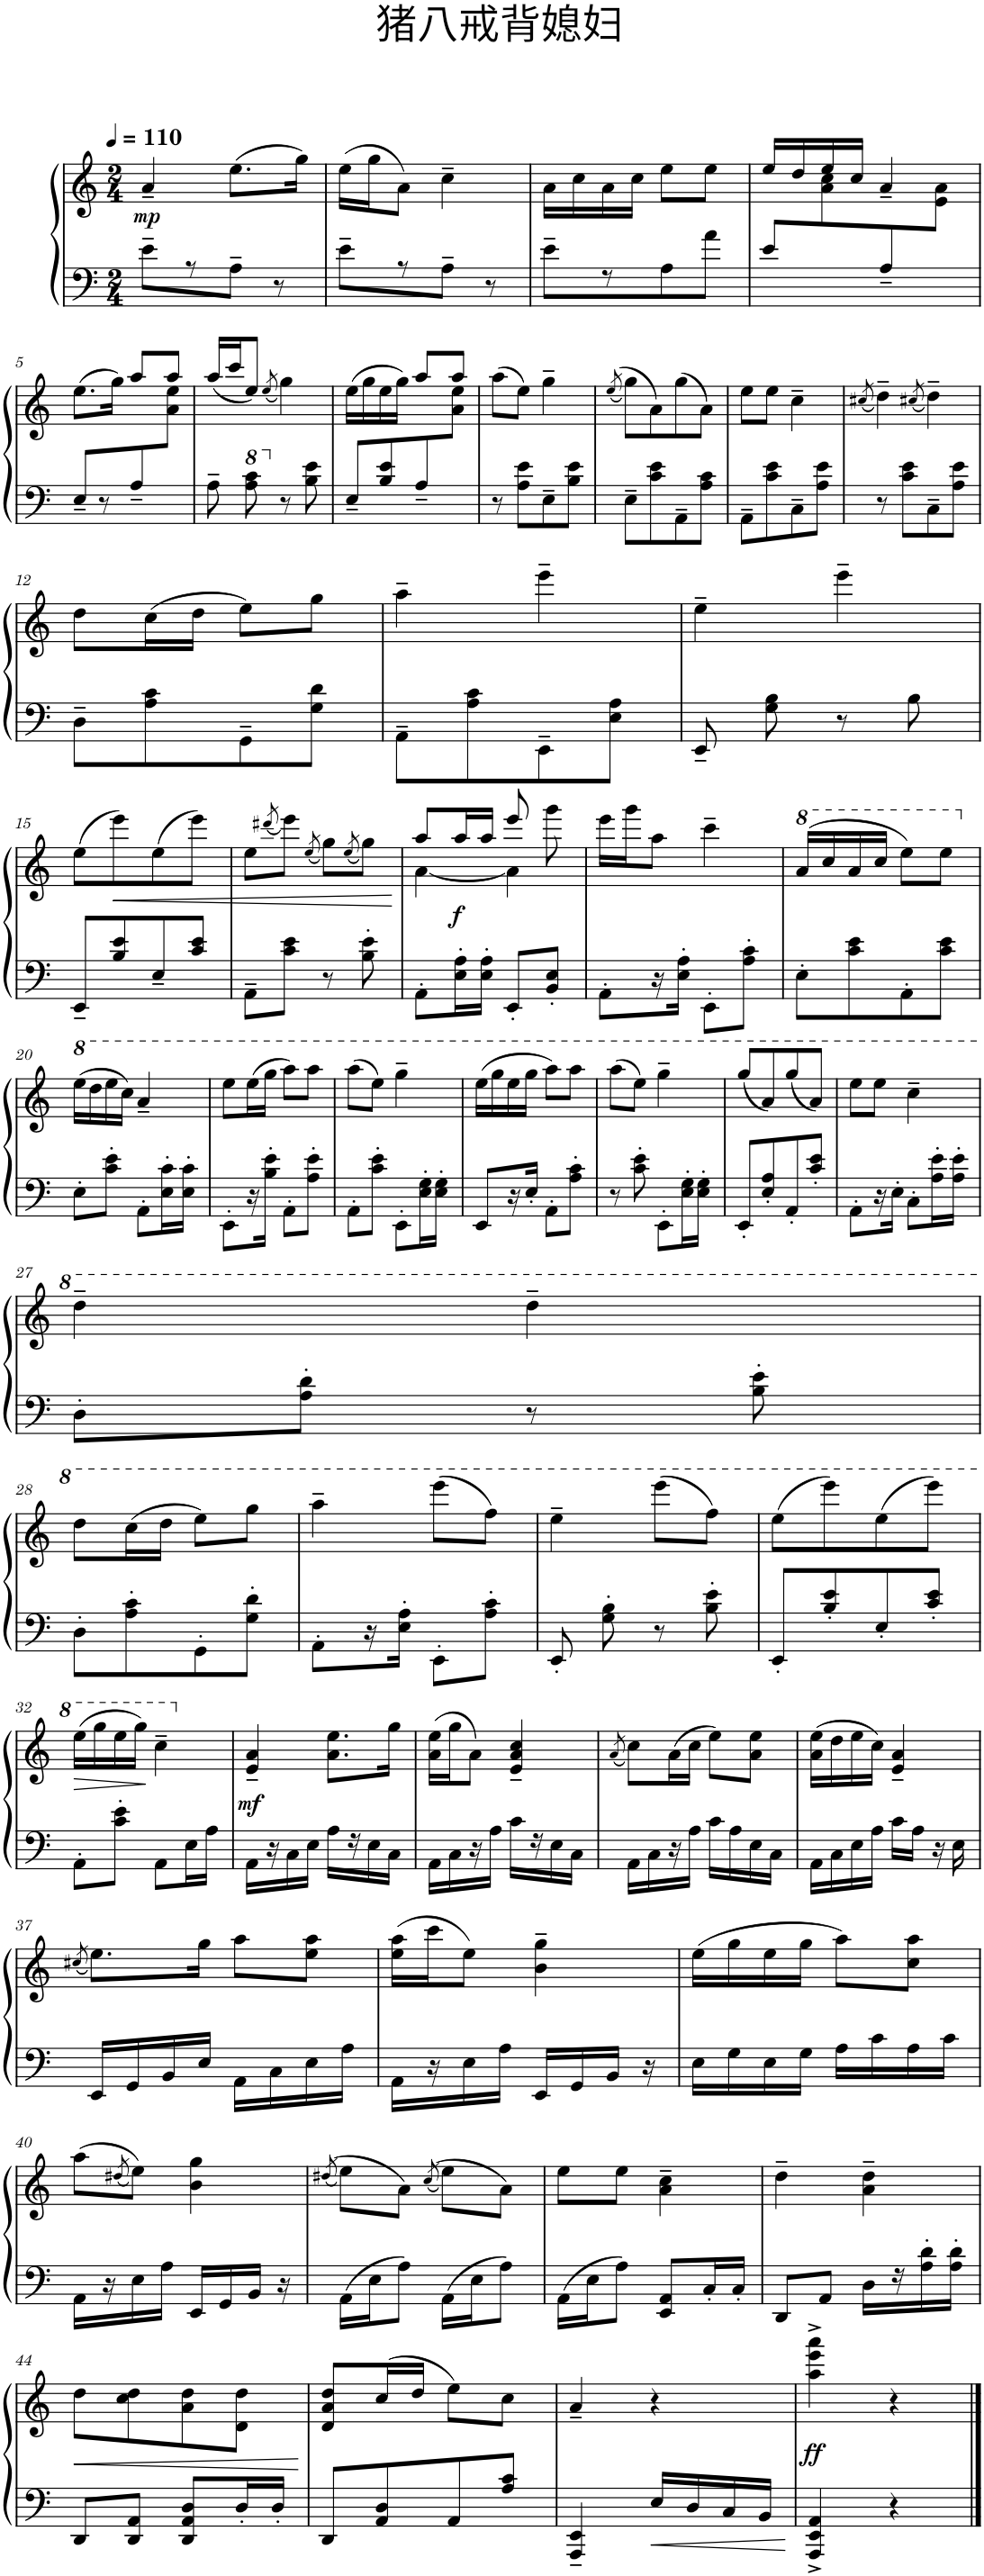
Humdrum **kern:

**kern	**kern	**dynam
*part1	*part1	*part1
*staff2	*staff1	*staff1/2
*I"Piano	*	*
*I'Pno	*	*
*clefF4	*clefG2	*
*k[]	*k[]	*
*M2/4	*M2/4	*
*MM110	*MM110	*
=1	=1	=1
!	!	!LO:DY:b
8e~\L	4a~/	mp
8r	.	.
8A~\J	(>8.ee\L	.
8r	.	.
.	16gg\Jk)	.
=2	=2	=2
8e~\L	(>16ee\LL	.
.	16gg\J	.
8r	8a\J)	.
8A~\J	4cc~\	.
8r	.	.
=3	=3	=3
8e~\L	16a\LL	.
.	16cc\	.
8r	16a\	.
.	16cc\JJ	.
8A\	8ee\L	.
8a\J	8ee\J	.
=4	=4	=4
*	*^	*
8e/L	16ee/LL	8ryy	.
.	16dd/	.	.
8ryy	16ee/	8a\ 8cc\	.
.	16cc/JJ	.	.
8A~/	4a~/	8ryy	.
8ryy	.	8e\ 8a\J	.
!!LO:LB:g=z	!!
=5	=5	=5	=5
8E~/L	(>8.ee\L	4.ryy	.
8r	.	.	.
.	16gg\Jk)	.	.
8A~/	8aa/L	.	.
8ryy	8aa/J	8a\ 8ee\J	.
*	*v	*v	*
=6	=6	=6
8A~\	(16aa/LL	.
.	16ccc/J	.
*8va	*	*
8a\ 8cc\	8ee/J)	.
.	(8qee/	.
*X8va	*	*
8r	4gg\)	.
8B\ 8e\	.	.
=7	=7	=7
*	*^	*
8E~/L	(>16ee\LL	4.ryy	.
.	16gg\	.	.
8B/ 8e/	16ee\	.	.
.	16gg\JJ)	.	.
8A~/	8aa/L	.	.
8ryy	8aa/J	8a\ 8ee\J	.
*	*v	*v	*
=8	=8	=8
8r	(>8aa\L	.
8A\ 8e\L	8ee\J)	.
8E~\	4gg~\	.
8B\ 8e\J	.	.
=9	=9	=9
.	((8qee/	.
8E~\L	8gg\L)	.
8c\ 8e\	8a\)	.
8AA~\	(>8gg\	.
8A\ 8c\J	8a\J)	.
=10	=10	=10
8AA~\L	8ee\L	.
8c\ 8e\	8ee\J	.
8C~\	4cc~\	.
8A\ 8e\J	.	.
=11	=11	=11
.	(8qcc#X/	.
8r	4dd~\)	.
8c\ 8e\L	.	.
.	(8qcc#X/	.
8C~\	4dd~\)	.
8A\ 8e\J	.	.
!!LO:LB:g=z
=12	=12	=12
8D~\L	8dd\L	.
8A\ 8c\	(>16cc\L	.
.	16dd\JJ	.
8GG~\	8ee\L)	.
8G\ 8d\J	8gg\J	.
=13	=13	=13
8AA~\L	4aa~\	.
8A\ 8c\	.	.
8EE~\	4eee~\	.
8E\ 8A\J	.	.
=14	=14	=14
8EE~/	4ee~\	.
8G\ 8B\	.	.
8r	4eee~\	.
8B\	.	.
!!LO:LB:g=z
=15	=15	=15
8EE~/L	(8ee\L	.
!	!	!LO:HP:b
8B/ 8e/	8eee\)	<
8E~/	(8ee\	.
8c/ 8e/J	8eee\J)	.
=16	=16	=16
8AA~\L	8ee\L	.
.	(8qddd#X/	.
8c\ 8e\J	8eee\J)	.
.	(8qee/	.
8r	8gg\L)	.
.	(8qee/	.
8B\' 8e\'	8gg\J)	.
.	.	[
=17	=17	=17
*	*^	*
8AA'\L	8aa/L	[4a\	.
!	!	!	!LO:DY:b
16E\' 16A\'L	16aa/L	.	f
16E\' 16A\'JJ	16aa/JJ	.	.
8EE'/L	8eee/	4a\]	.
8BB/' 8E/'J	8ggg\	.	.
*	*v	*v	*
=18	=18	=18
8AA'\L	16eee\LL	.
.	16ggg\J	.
16r	8aa\J	.
16E\' 16A\'JJ	.	.
8EE'\L	4ccc~\	.
8A\' 8c\'J	.	.
=19	=19	=19
*	*8va	*
8E'\L	(>16aa/LL	.
.	16ccc/	.
8c\ 8e\	16aa/	.
.	16ccc/JJ	.
8AA'\	8eee\L)	.
8c\ 8e\J	8eee\J	.
!!LO:LB:g=z
=20	=20	=20
*	*X8va	*
*	*8va	*
8E'\L	(>16eee\LL	.
.	16ddd\	.
8c\' 8e\'J	16eee\	.
.	16ccc\JJ)	.
8AA'\L	4aa~/	.
16E\' 16c\'L	.	.
16E\' 16c\'JJ	.	.
=21	=21	=21
8EE'\L	8eee\L	.
16r	(>16eee\L	.
16B\' 16e\'JJ	16ggg\JJ	.
8AA'\L	8aaa\L)	.
8A\' 8e\'J	8aaa\J	.
=22	=22	=22
8AA'\L	(>8aaa\L	.
8c\' 8e\'J	8eee\J)	.
8EE'\L	4ggg~\	.
16E\' 16G\'L	.	.
16E\' 16G\'JJ	.	.
=23	=23	=23
8EE/L	(16eee\LL	.
.	16ggg\	.
16r	16eee\	.
16E'/JJ	16ggg\JJ	.
8AA'\L	8aaa\L)	.
8A\' 8c\'J	8aaa\J	.
=24	=24	=24
8r	(>8aaa\L	.
8c\' 8e\'	8eee\J)	.
8EE'\L	4ggg~\	.
16E\' 16G\'L	.	.
16E\' 16G\'JJ	.	.
=25	=25	=25
8EE'/L	(<8ggg/L	.
8E/' 8A/'	8aa/)	.
8AA'/	(<8ggg/	.
8c/' 8e/'J	8aa/J)	.
=26	=26	=26
8AA'\L	8eee\L	.
16r	8eee\J	.
16E'\JJ	.	.
8C'\L	4ccc~\	.
16A\' 16e\'L	.	.
16A\' 16e\'JJ	.	.
!!LO:LB:g=z
=27	=27	=27
8D'\L	4ddd~\	.
8A\' 8d\'J	.	.
8r	4ddd~\	.
8B\' 8e\'	.	.
!!LO:LB:g=z
=28	=28	=28
8D'\L	8ddd\L	.
8A\' 8c\'	(>16ccc\L	.
.	16ddd\JJ	.
8GG'\	8eee\L)	.
8G\' 8d\'J	8ggg\J	.
=29	=29	=29
8AA'\L	4aaa~\	.
16r	.	.
16E\' 16A\'JJ	.	.
8EE'\L	(8eeee\L	.
8A\' 8c\'J	8fff\J)	.
=30	=30	=30
8EE'/	4eee~\	.
8G\' 8B\'	.	.
8r	(8eeee\L	.
8B\' 8e\'	8fff\J)	.
=31	=31	=31
8EE'/L	(8eee\L	.
8B/' 8e/'	8eeee\)	.
8E'/	(8eee\	.
8c/' 8e/'J	8eeee\J)	.
!!LO:LB:g=z
=32	=32	=32
!	!	!LO:HP:b
8AA'\L	(>16eee\LL	>
.	16ggg\	.
8c\' 8e\'J	16eee\	.
.	16ggg\JJ)	.
8AA\L	4ccc~\	]
16E\L	.	.
16A\JJ	.	.
=33	=33	=33
*	*X8va	*
!	!	!LO:DY:b
16AA\LL	4e/~ 4a/~	mf
16r	.	.
16C\	.	.
16E\JJ	.	.
16A\LL	8.a\ 8.ee\L	.
16r	.	.
16E\	.	.
16C\JJ	16gg\Jk	.
=34	=34	=34
16AA\LL	(>16a\ 16ee\LL	.
16C\	16gg\J	.
16r	8a\J)	.
16A\JJ	.	.
16c\LL	4e/~ 4a/~ 4cc/~	.
16r	.	.
16E\	.	.
16C\JJ	.	.
=35	=35	=35
.	(8qa/	.
16AA\LL	8cc\L)	.
16C\	.	.
16r	(>16a\L	.
16A\JJ	16cc\JJ	.
16c\LL	8ee\L)	.
16A\	.	.
16E\	8a\ 8ee\J	.
16C\JJ	.	.
=36	=36	=36
16AA\LL	(>16a\ 16ee\LL	.
16C\	16dd\	.
16E\	16ee\	.
16A\JJ	16cc\JJ)	.
16c\LL	4e/~ 4a/~	.
16A\JJ	.	.
16r	.	.
16E\	.	.
!!LO:LB:g=z
=37	=37	=37
.	(8qcc#X/	.
16EE/LL	8.ee\L)	.
16GG/	.	.
16BB/	.	.
16E/JJ	16gg\Jk	.
16AA\LL	8aa\L	.
16C\	.	.
16E\	8ee\ 8aa\J	.
16A\JJ	.	.
=38	=38	=38
16AA\LL	(16ee\ 16aa\LL	.
16r	16ccc\J	.
16E\	8ee\J)	.
16A\JJ	.	.
16EE/LL	4b\~ 4gg\~	.
16GG/	.	.
16BB/JJ	.	.
16r	.	.
=39	=39	=39
16E\LL	(>16ee\LL	.
16G\	16gg\	.
16E\	16ee\	.
16G\JJ	16gg\JJ	.
16A\LL	8aa\L)	.
16c\	.	.
16A\	8cc\ 8aa\J	.
16c\JJ	.	.
!!LO:LB:g=z
=40	=40	=40
16AA\LL	(8aa\L	.
16r	.	.
.	(8qdd#X/	.
16E\	8ee\J))	.
16A\JJ	.	.
16EE/LL	4b\ 4gg\	.
16GG/	.	.
16BB/JJ	.	.
16r	.	.
=41	=41	=41
.	((8qdd#X/	.
16AA\LL	8ee\L)	.
16E\J	.	.
8A\J	8a\J)	.
.	((8qcc/	.
16AA\LL	8ee\L)	.
16E\J	.	.
8A\J	8a\J)	.
=42	=42	=42
16AA\LL	8ee\L	.
16E\J	.	.
8A\J	8ee\J	.
8EE/ 8AA/L	4a\~ 4cc\~	.
16C'/L	.	.
16C'/JJ	.	.
=43	=43	=43
8DD/L	4dd~\	.
8AA/J	.	.
16D\LL	4a\~ 4dd\~	.
16r	.	.
16A\' 16d\'	.	.
16A\' 16d\'JJ	.	.
!!LO:LB:g=z
=44	=44	=44
!	!	!LO:HP:b
8DD/L	8dd\L	<
8DD/ 8AA/J	8cc\ 8dd\	.
8DD/ 8AA/ 8D/L	8a\ 8dd\	.
16D'/L	8d\ 8dd\J	.
16D'/JJ	.	.
.	.	[
=45	=45	=45
8DD/L	8d/ 8a/ 8dd/L	.
8AA/ 8D/	(>16cc/L	.
.	16dd/JJ	.
8AA/	8ee\L)	.
8A/ 8c/J	8cc\J	.
=46	=46	=46
4AAA/~ 4EE/~	4a~/	.
16E/LL	4r	.
16D/	.	.
16C/	.	.
16BB/JJ	.	.
=47	=47	=47
!	!	!LO:DY:b
4AAA/^ 4EE/^ 4AA/^	4aa\^ 4eee\^ 4aaa\^	ff
4r	4r	.
==	==	==
*-	*-	*-
